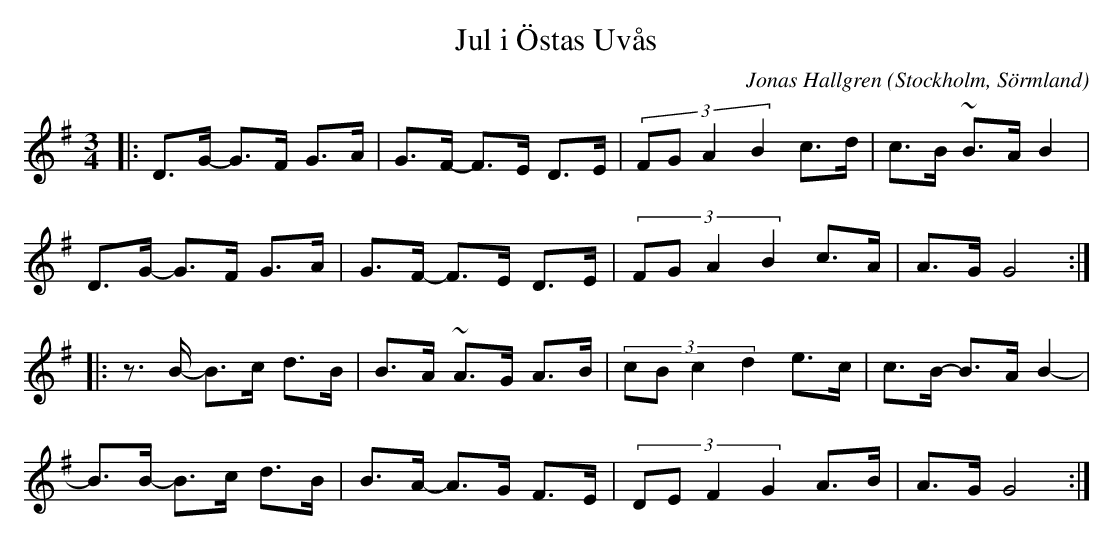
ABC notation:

X:1
T:Jul i Östas Uvås
C:Jonas Hallgren
O:Stockholm, Sörmland
M:3/4
L:1/16
K:G
|: D3G- G3F G3A | G3F- F3E D3E | (3:2:4 F2G2A4B4 c3d| c3B ~B3A B4 |
   D3G- G3F G3A | G3F- F3E D3E | (3:2:4 F2G2A4B4 c3A| A3G G8 :|
|: z3B- B3c d3B | B3A ~A3G A3B | (3:2:4 c2B2c4d4 e3c | c3B- B3A B4- |
   B3B- B3c d3B | B3A- A3G F3E | (3:2:4 D2E2F4G4 A3B | A3G G8 :|
